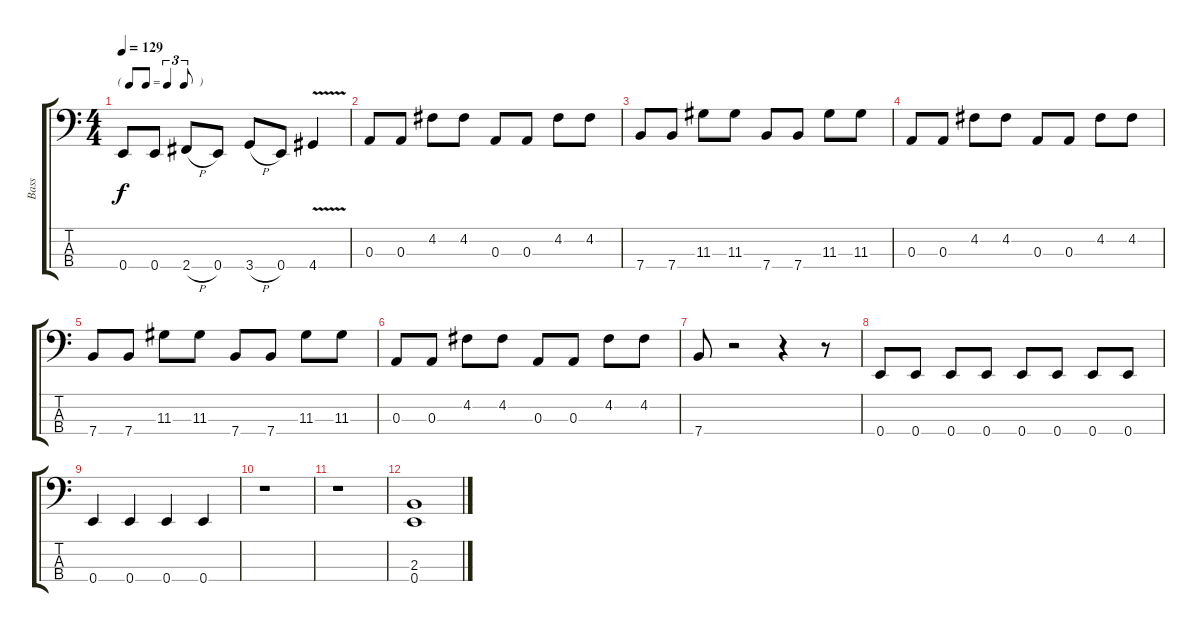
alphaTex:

\track ("Bass" "Bass") {instrument electricbassfinger}
\staff {score tabs}
\tuning (G2 D2 A1 E1) {hide}
\ts (4 4)
\tf triplet8th
\tempo 129
\clef f4
\ks c
0.4.8{dy f} 0.4.8 2.4{h}.8 0.4.8 3.4{h}.8 0.4.8 4.4{v}.4 |
0.3.8 0.3.8 4.2.8 4.2.8 0.3.8 0.3.8 4.2.8 4.2.8 |
7.4.8 7.4.8 11.3.8 11.3.8 7.4.8 7.4.8 11.3.8 11.3.8 |
0.3.8 0.3.8 4.2.8 4.2.8 0.3.8 0.3.8 4.2.8 4.2.8 |
7.4.8 7.4.8 11.3.8 11.3.8 7.4.8 7.4.8 11.3.8 11.3.8 |
0.3.8 0.3.8 4.2.8 4.2.8 0.3.8 0.3.8 4.2.8 4.2.8 |
7.4.8 r.2 r.4 r.8 |
0.4.8 0.4.8 0.4.8 0.4.8 0.4.8 0.4.8 0.4.8 0.4.8 |
0.4.4 0.4.4 0.4.4 0.4.4 |
r.1 |
r.1 |
(2.3 0.4).1
